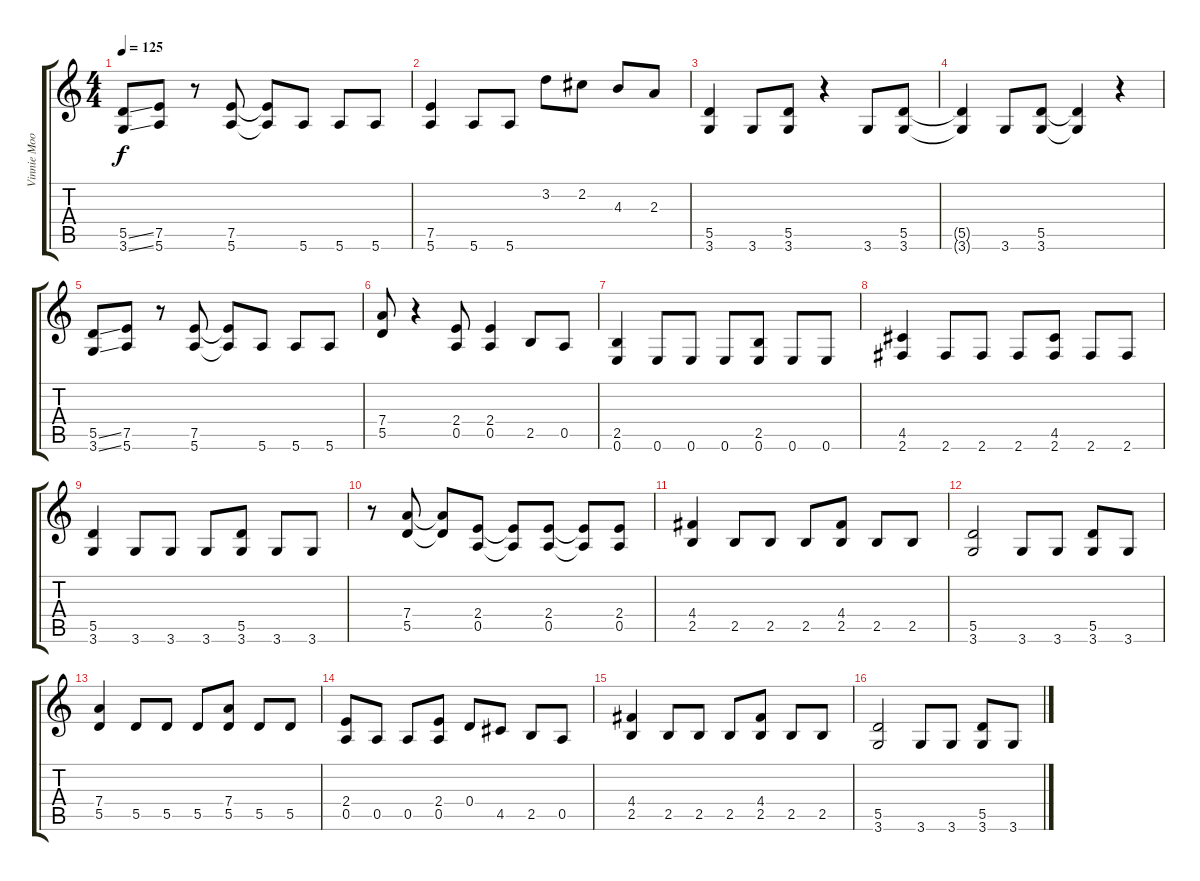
\track ("Vinnie Moore" "Vinnie Moo") {instrument overdrivenguitar}
\staff {score tabs}
\tuning (E4 B3 G3 D3 A2 E2) {hide}
\ts (4 4)
\tempo 125
\clef g2
\ks c
(5.5{ss} 3.6{ss}).8{dy f} (7.5 5.6).8 r.8 (7.5 5.6).8 (7.5{t} 5.6{t}).8 5.6.8 5.6.8 5.6.8 |
(7.5 5.6).4 5.6.8 5.6.8 3.2.8 2.2.8 4.3.8 2.3.8 |
(5.5 3.6).4 3.6.8 (5.5 3.6).8 r.4 3.6.8 (5.5 3.6).8 |
(5.5{t} 3.6{t}).4 3.6.8 (5.5 3.6).8 (5.5{t} 3.6{t}).4 r.4 |
(5.5{ss} 3.6{ss}).8 (7.5 5.6).8 r.8 (7.5 5.6).8 (7.5{t} 5.6{t}).8 5.6.8 5.6.8 5.6.8 |
(7.4 5.5).8 r.4 (2.4 0.5).8 (2.4 0.5).4 2.5.8 0.5.8 |
(2.5 0.6).4 0.6.8 0.6.8 0.6.8 (2.5 0.6).8 0.6.8 0.6.8 |
(4.5 2.6).4 2.6.8 2.6.8 2.6.8 (4.5 2.6).8 2.6.8 2.6.8 |
(5.5 3.6).4 3.6.8 3.6.8 3.6.8 (5.5 3.6).8 3.6.8 3.6.8 |
r.8 (7.4 5.5).8 (7.4{t} 5.5{t}).8 (2.4 0.5).8 (2.4{t} 0.5{t}).8 (2.4 0.5).8 (2.4{t} 0.5{t}).8 (2.4 0.5).8 |
(4.4 2.5).4 2.5.8 2.5.8 2.5.8 (4.4 2.5).8 2.5.8 2.5.8 |
(5.5 3.6).2 3.6.8 3.6.8 (5.5 3.6).8 3.6.8 |
(7.4 5.5).4 5.5.8 5.5.8 5.5.8 (7.4 5.5).8 5.5.8 5.5.8 |
(2.4 0.5).8 0.5.8 0.5.8 (2.4 0.5).8 0.4.8 4.5.8 2.5.8 0.5.8 |
(4.4 2.5).4 2.5.8 2.5.8 2.5.8 (4.4 2.5).8 2.5.8 2.5.8 |
(5.5 3.6).2 3.6.8 3.6.8 (5.5 3.6).8 3.6.8
